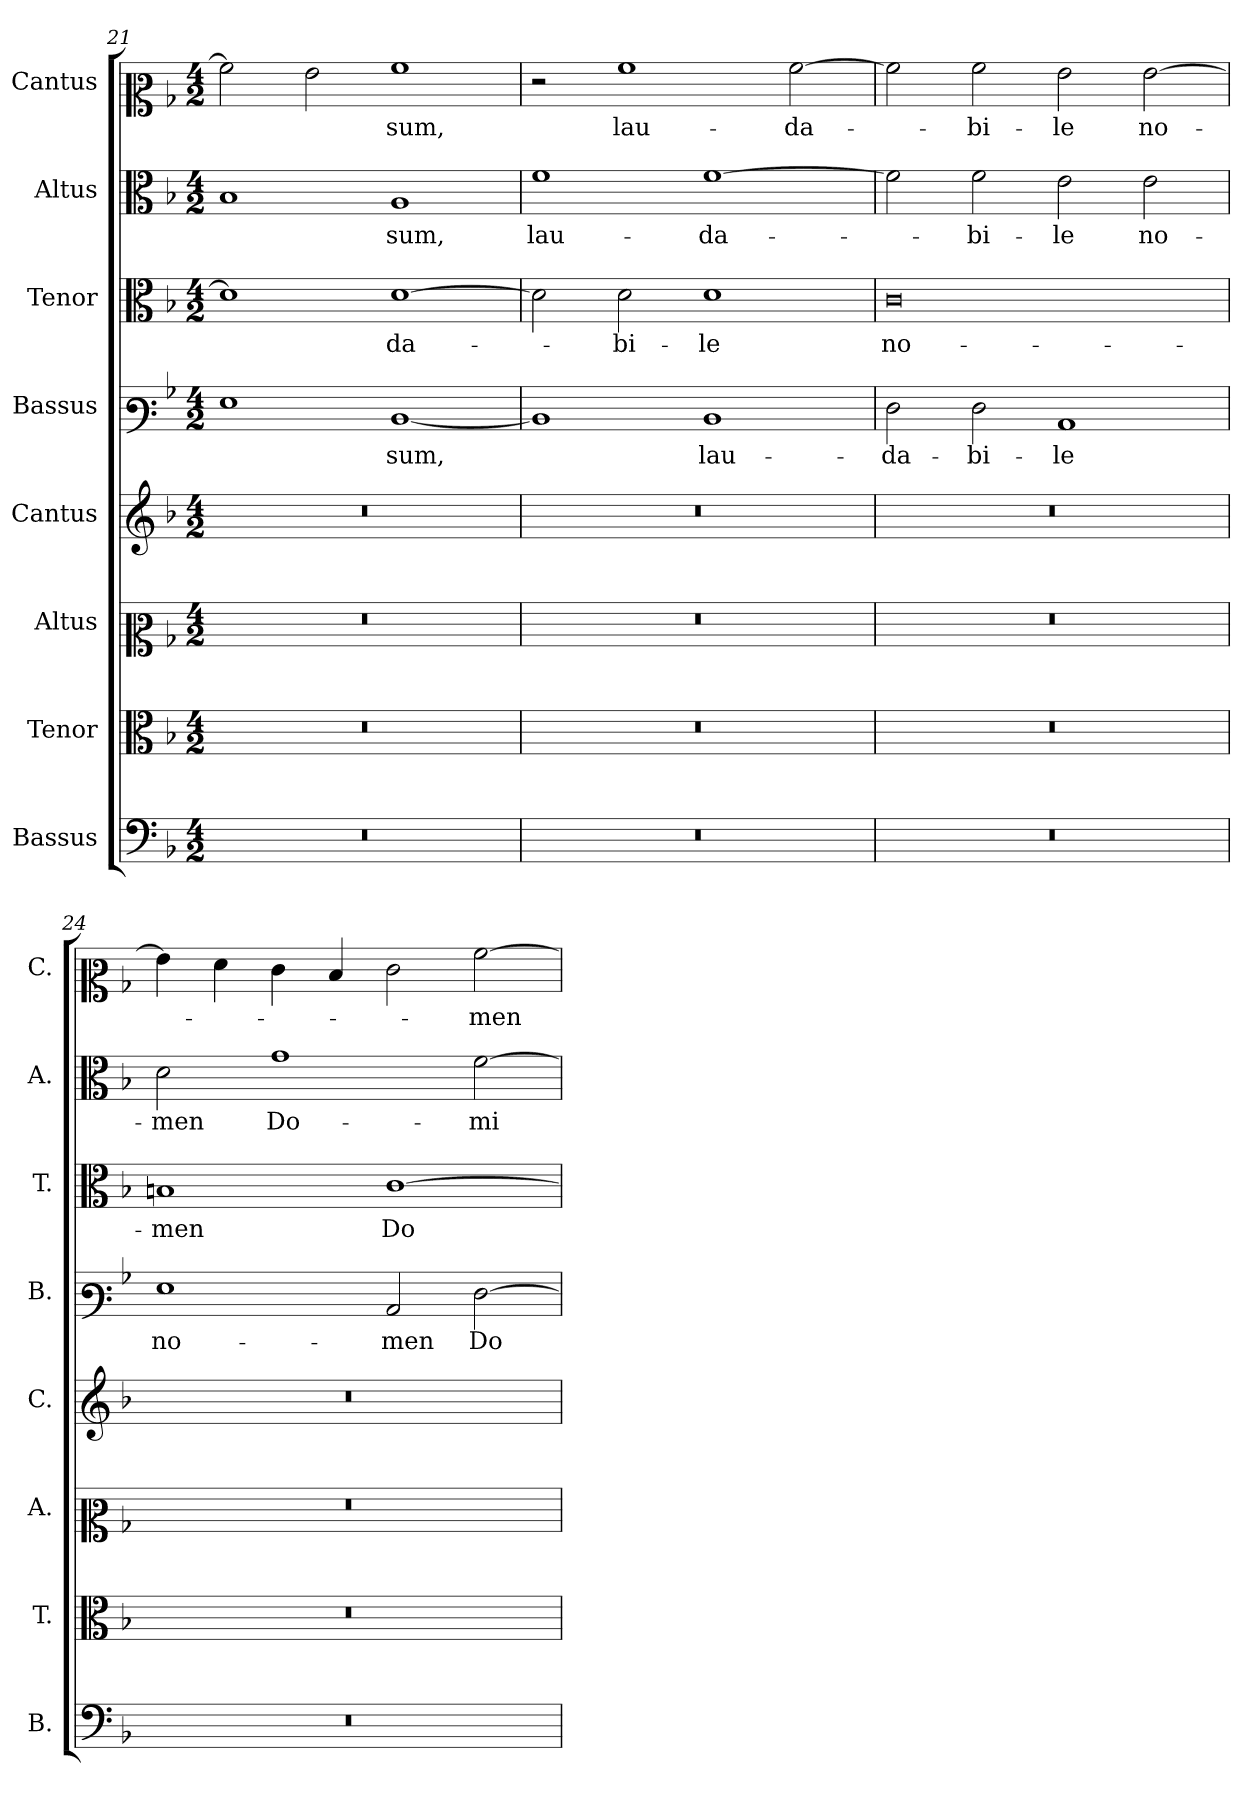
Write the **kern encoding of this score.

**kern	**kern	**kern	**kern	**kern	**text	**kern	**text	**kern	**text	**kern	**text
*part8	*part7	*part6	*part5	*part4	*part4	*part3	*part3	*part2	*part2	*part1	*part1
*staff8	*staff7	*staff6	*staff5	*staff4	*staff4	*staff3	*staff3	*staff2	*staff2	*staff1	*staff1
*I"Bassus	*I"Tenor	*I"Altus	*I"Cantus	*I"Bassus	*	*I"Tenor	*	*I"Altus	*	*I"Cantus	*
*I'B.	*I'T.	*I'A.	*I'C.	*I'B.	*	*I'T.	*	*I'A.	*	*I'C.	*
*clefF4	*clefC3	*clefC2	*clefG2	*clefF3	*	*clefC3	*	*clefC3	*	*clefC2	*
*k[b-]	*k[b-]	*k[b-]	*k[b-]	*k[b-]	*	*k[b-]	*	*k[b-]	*	*k[b-]	*
*M4/2	*M4/2	*M4/2	*M4/2	*M4/2	*	*M4/2	*	*M4/2	*	*M4/2	*
=21	=21	=21	=21	=21	=21	=21	=21	=21	=21	=21	=21
0r	0r	0r	0r	1G	.	1d]	.	1B-	.	2a\]	.
.	.	.	.	.	.	.	.	.	.	2g\	.
!	!	!	!	!	!LO:LY:b	!	!LO:LY:b	!	!LO:LY:b	!	!LO:LY:b
.	.	.	.	[1D	-sum,	[1d	-da-	1A	-sum,	1a	-sum,
!!LO:LB:g=z
=22	=22	=22	=22	=22	=22	=22	=22	=22	=22	=22	=22
!	!	!	!	!	!	!	!	!	!LO:LY:b	!	!
0r	0r	0r	0r	1D]	.	2d\]	.	1f	lau-	2r	.
!	!	!	!	!	!	!	!LO:LY:b	!	!	!	!LO:LY:b
.	.	.	.	.	.	2d\	-bi-	.	.	1a	lau-
!	!	!	!	!	!LO:LY:b	!	!LO:LY:b	!	!LO:LY:b	!	!
.	.	.	.	1D	lau-	1d	-le	[1f	-da-	.	.
!	!	!	!	!	!	!	!	!	!	!	!LO:LY:b
.	.	.	.	.	.	.	.	.	.	[2a\	-da-
!!LO:PB:g=z
=23	=23	=23	=23	=23	=23	=23	=23	=23	=23	=23	=23
!	!	!	!	!	!LO:LY:b	!	!LO:LY:b	!	!	!	!
0r	0r	0r	0r	2F\	-da-	0c	no-	2f\]	.	2a\]	.
!	!	!	!	!	!LO:LY:b	!	!	!	!LO:LY:b	!	!LO:LY:b
.	.	.	.	2F\	-bi-	.	.	2f\	-bi-	2a\	-bi-
!	!	!	!	!	!LO:LY:b	!	!	!	!LO:LY:b	!	!LO:LY:b
.	.	.	.	1C	-le	.	.	2e\	-le	2g\	-le
!	!	!	!	!	!	!	!	!	!LO:LY:b	!	!LO:LY:b
.	.	.	.	.	.	.	.	2e\	no-	[2g\	no-
=24	=24	=24	=24	=24	=24	=24	=24	=24	=24	=24	=24
!	!	!	!	!	!LO:LY:b	!	!LO:LY:b	!	!LO:LY:b	!	!
0r	0r	0r	0r	1G	no-	1Bn	-men	2d\	-men	4g\]	.
.	.	.	.	.	.	.	.	.	.	4f\	.
!	!	!	!	!	!	!	!	!	!LO:LY:b	!	!
.	.	.	.	.	.	.	.	1g	Do-	4e\	.
.	.	.	.	.	.	.	.	.	.	4d/	.
!	!	!	!	!	!LO:LY:b	!	!LO:LY:b	!	!	!	!
.	.	.	.	2C/	-men	[1c	Do-	.	.	2e\	.
!	!	!	!	!	!LO:LY:b	!	!	!	!LO:LY:b	!	!LO:LY:b
.	.	.	.	[2F\	Do-	.	.	[2f\	-mi-	[2a\	men
=	=	=	=	=	=	=	=	=	=	=	=
*-	*-	*-	*-	*-	*-	*-	*-	*-	*-	*-	*-
